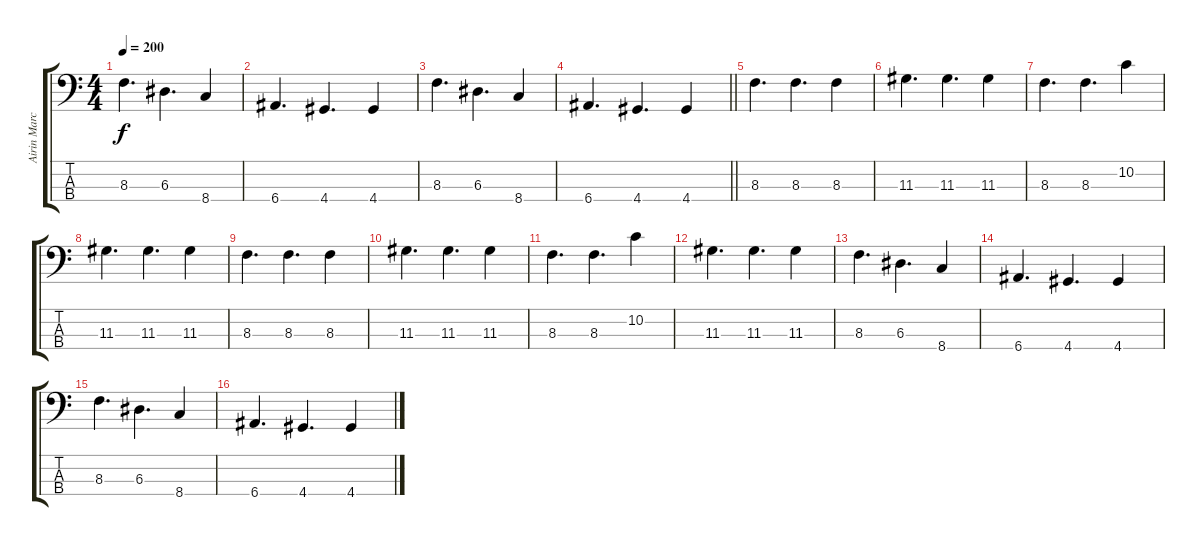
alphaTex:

\track ("Airin Marchenko" "Airin Marc") {instrument electricbasspick}
\staff {score tabs}
\tuning (G2 D2 A1 E1) {hide}
\ts (4 4)
\tempo 200
\clef f4
\ks c
8.3.4{d dy f} 6.3.4{d} 8.4.4 |
6.4.4{d} 4.4.4{d} 4.4.4 |
8.3.4{d} 6.3.4{d} 8.4.4 |
\barLineRight lightlight
6.4.4{d} 4.4.4{d} 4.4.4 |
\section ("" "")
8.3.4{d} 8.3.4{d} 8.3.4 |
11.3.4{d} 11.3.4{d} 11.3.4 |
8.3.4{d} 8.3.4{d} 10.2.4 |
11.3.4{d} 11.3.4{d} 11.3.4 |
8.3.4{d} 8.3.4{d} 8.3.4 |
11.3.4{d} 11.3.4{d} 11.3.4 |
8.3.4{d} 8.3.4{d} 10.2.4 |
11.3.4{d} 11.3.4{d} 11.3.4 |
8.3.4{d} 6.3.4{d} 8.4.4 |
6.4.4{d} 4.4.4{d} 4.4.4 |
8.3.4{d} 6.3.4{d} 8.4.4 |
6.4.4{d} 4.4.4{d} 4.4.4
